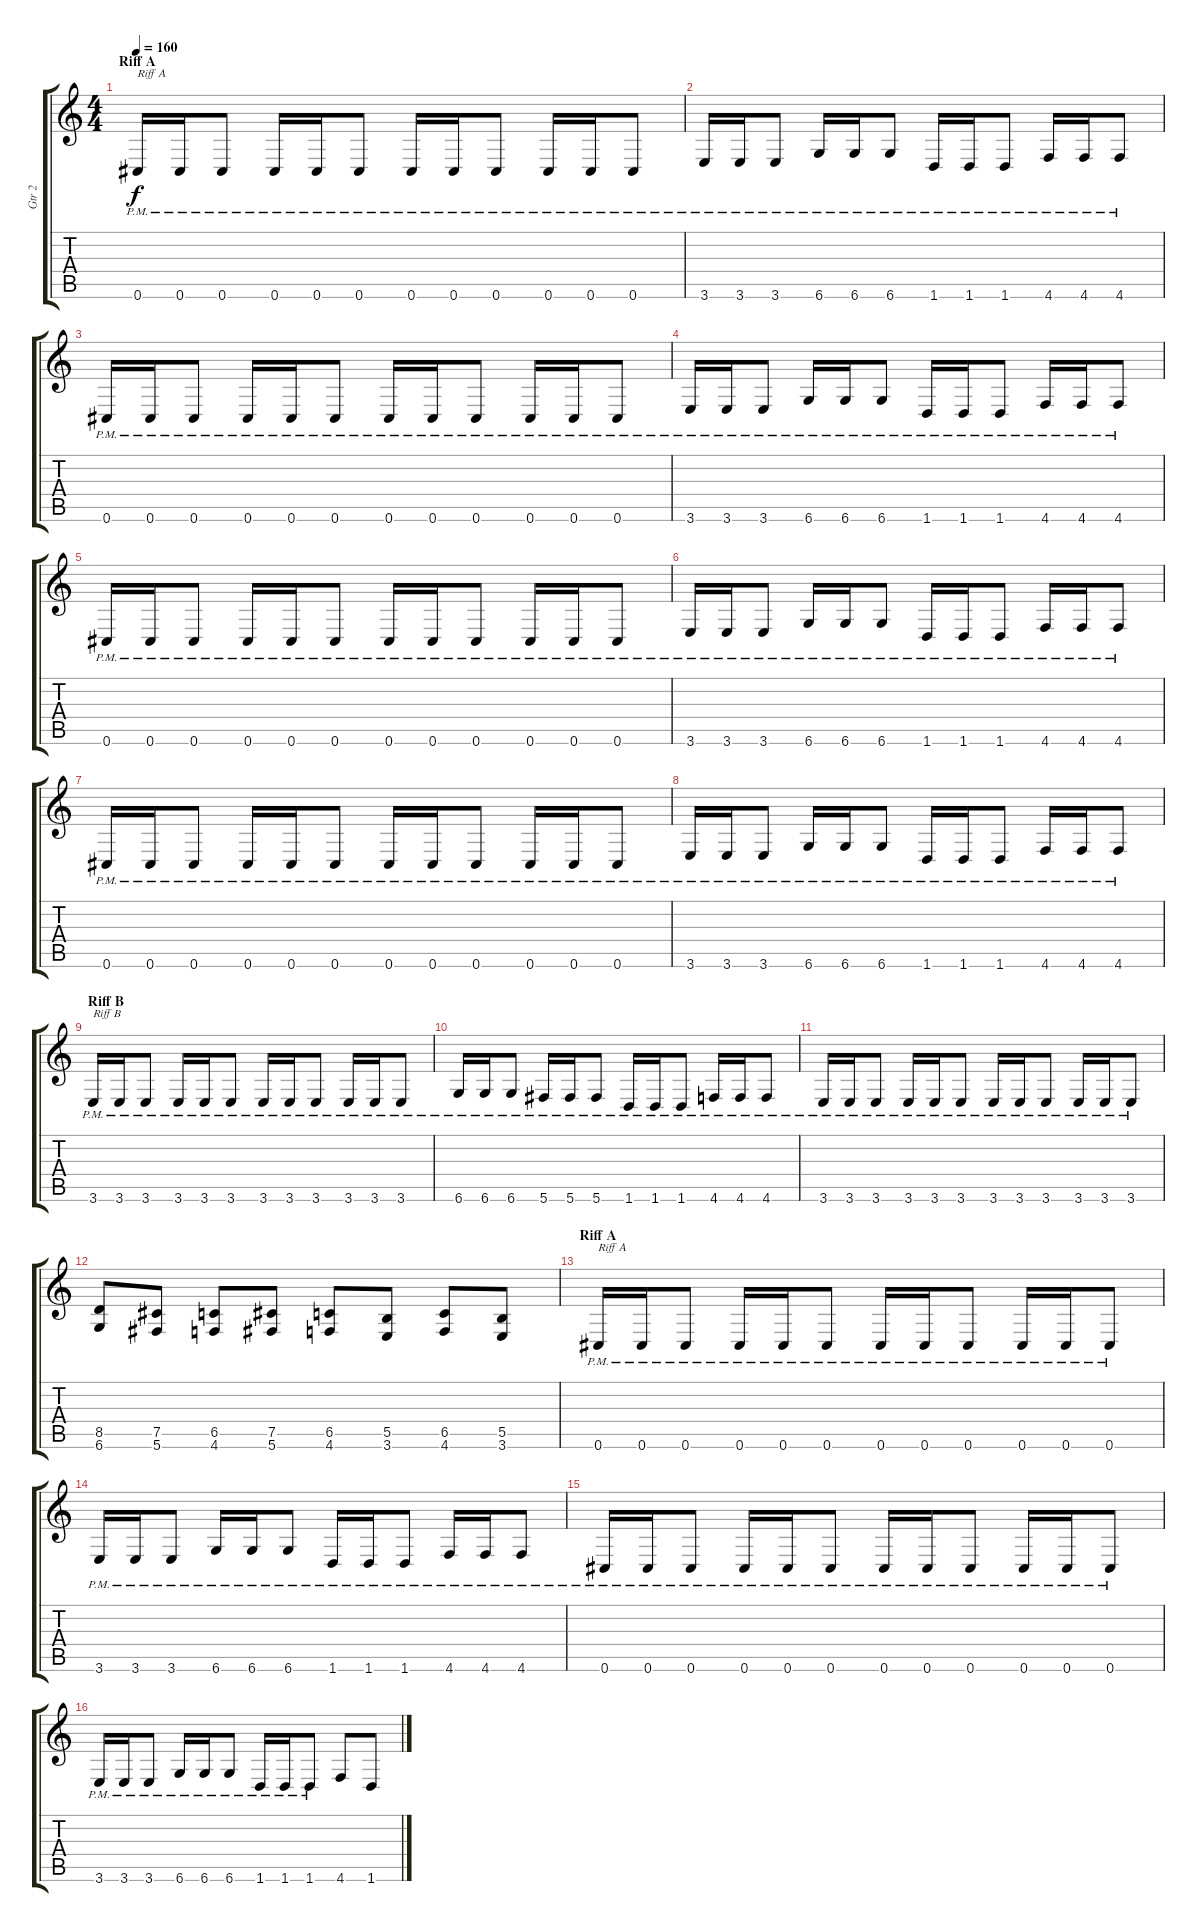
\track ("Gtr 2" "Gtr 2") {instrument overdrivenguitar}
\staff {score tabs}
\tuning (Db4 Ab3 E3 B2 Gb2 Db2) {hide}
\ts (4 4)
\section ("" "Riff A")
\tempo 160
\clef g2
\ks c
0.6{pm}.16{txt "Riff A" dy f} 0.6{pm}.16 0.6{pm}.8 0.6{pm}.16 0.6{pm}.16 0.6{pm}.8 0.6{pm}.16 0.6{pm}.16 0.6{pm}.8 0.6{pm}.16 0.6{pm}.16 0.6{pm}.8 |
3.6{pm}.16 3.6{pm}.16 3.6{pm}.8 6.6{pm}.16 6.6{pm}.16 6.6{pm}.8 1.6{pm}.16 1.6{pm}.16 1.6{pm}.8 4.6{pm}.16 4.6{pm}.16 4.6{pm}.8 |
0.6{pm}.16 0.6{pm}.16 0.6{pm}.8 0.6{pm}.16 0.6{pm}.16 0.6{pm}.8 0.6{pm}.16 0.6{pm}.16 0.6{pm}.8 0.6{pm}.16 0.6{pm}.16 0.6{pm}.8 |
3.6{pm}.16 3.6{pm}.16 3.6{pm}.8 6.6{pm}.16 6.6{pm}.16 6.6{pm}.8 1.6{pm}.16 1.6{pm}.16 1.6{pm}.8 4.6{pm}.16 4.6{pm}.16 4.6{pm}.8 |
0.6{pm}.16 0.6{pm}.16 0.6{pm}.8 0.6{pm}.16 0.6{pm}.16 0.6{pm}.8 0.6{pm}.16 0.6{pm}.16 0.6{pm}.8 0.6{pm}.16 0.6{pm}.16 0.6{pm}.8 |
3.6{pm}.16 3.6{pm}.16 3.6{pm}.8 6.6{pm}.16 6.6{pm}.16 6.6{pm}.8 1.6{pm}.16 1.6{pm}.16 1.6{pm}.8 4.6{pm}.16 4.6{pm}.16 4.6{pm}.8 |
0.6{pm}.16 0.6{pm}.16 0.6{pm}.8 0.6{pm}.16 0.6{pm}.16 0.6{pm}.8 0.6{pm}.16 0.6{pm}.16 0.6{pm}.8 0.6{pm}.16 0.6{pm}.16 0.6{pm}.8 |
3.6{pm}.16 3.6{pm}.16 3.6{pm}.8 6.6{pm}.16 6.6{pm}.16 6.6{pm}.8 1.6{pm}.16 1.6{pm}.16 1.6{pm}.8 4.6{pm}.16 4.6{pm}.16 4.6{pm}.8 |
\section ("" "Riff B")
3.6{pm}.16{txt "Riff B"} 3.6{pm}.16 3.6{pm}.8 3.6{pm}.16 3.6{pm}.16 3.6{pm}.8 3.6{pm}.16 3.6{pm}.16 3.6{pm}.8 3.6{pm}.16 3.6{pm}.16 3.6{pm}.8 |
6.6{pm}.16 6.6{pm}.16 6.6{pm}.8 5.6{pm}.16 5.6{pm}.16 5.6{pm}.8 1.6{pm}.16 1.6{pm}.16 1.6{pm}.8 4.6{pm}.16 4.6{pm}.16 4.6{pm}.8 |
3.6{pm}.16 3.6{pm}.16 3.6{pm}.8 3.6{pm}.16 3.6{pm}.16 3.6{pm}.8 3.6{pm}.16 3.6{pm}.16 3.6{pm}.8 3.6{pm}.16 3.6{pm}.16 3.6{pm}.8 |
(8.5 6.6).8 (7.5 5.6).8 (6.5 4.6).8 (7.5 5.6).8 (6.5 4.6).8 (5.5 3.6).8 (6.5 4.6).8 (5.5 3.6).8 |
\section ("" "Riff A")
0.6{pm}.16{txt "Riff A"} 0.6{pm}.16 0.6{pm}.8 0.6{pm}.16 0.6{pm}.16 0.6{pm}.8 0.6{pm}.16 0.6{pm}.16 0.6{pm}.8 0.6{pm}.16 0.6{pm}.16 0.6{pm}.8 |
3.6{pm}.16 3.6{pm}.16 3.6{pm}.8 6.6{pm}.16 6.6{pm}.16 6.6{pm}.8 1.6{pm}.16 1.6{pm}.16 1.6{pm}.8 4.6{pm}.16 4.6{pm}.16 4.6{pm}.8 |
0.6{pm}.16 0.6{pm}.16 0.6{pm}.8 0.6{pm}.16 0.6{pm}.16 0.6{pm}.8 0.6{pm}.16 0.6{pm}.16 0.6{pm}.8 0.6{pm}.16 0.6{pm}.16 0.6{pm}.8 |
3.6{pm}.16 3.6{pm}.16 3.6{pm}.8 6.6{pm}.16 6.6{pm}.16 6.6{pm}.8 1.6{pm}.16 1.6{pm}.16 1.6{pm}.8 4.6.8 1.6.8
